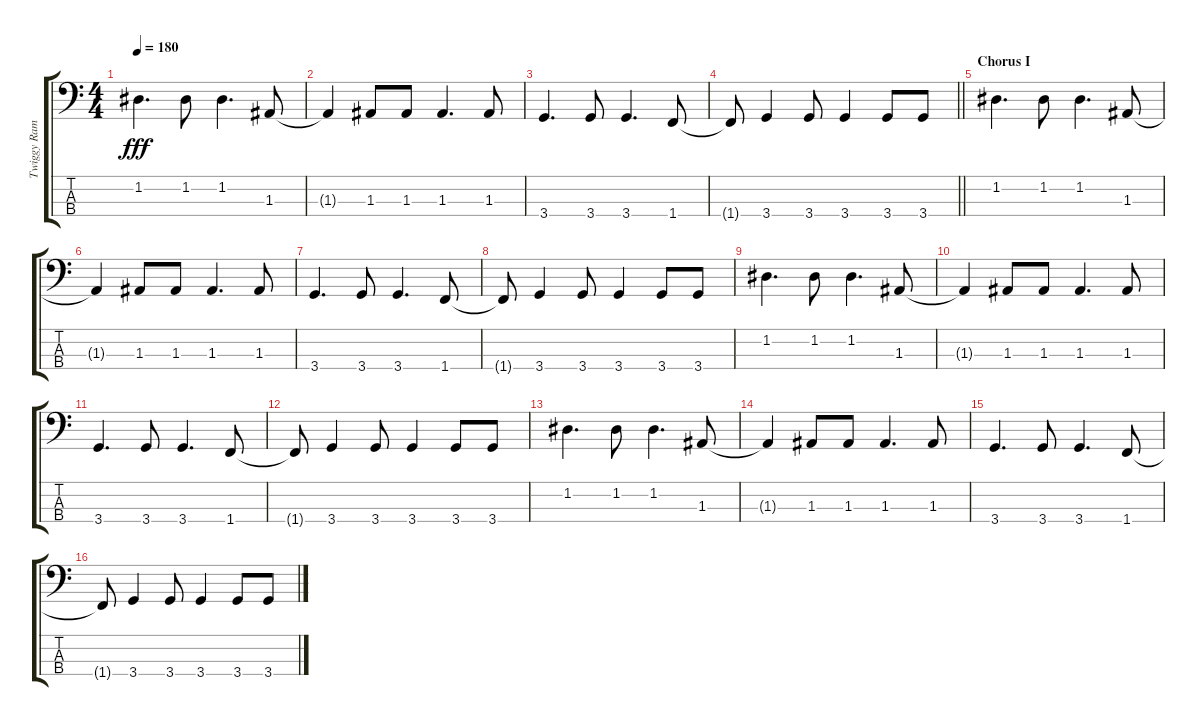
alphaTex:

\track ("Twiggy Ramirez" "Twiggy Ram") {instrument electricbassfinger}
\staff {score tabs}
\tuning (G2 D2 A1 E1) {hide}
\ts (4 4)
\tempo 180
\clef f4
\ks c
1.2.4{d dy fff} 1.2.8 1.2.4{d} 1.3.8 |
1.3{t}.4 1.3.8 1.3.8 1.3.4{d} 1.3.8 |
3.4.4{d} 3.4.8 3.4.4{d} 1.4.8 |
\barLineRight lightlight
1.4{t}.8 3.4.4 3.4.8 3.4.4 3.4.8 3.4.8 |
\section ("" "Chorus I")
1.2.4{d} 1.2.8 1.2.4{d} 1.3.8 |
1.3{t}.4 1.3.8 1.3.8 1.3.4{d} 1.3.8 |
3.4.4{d} 3.4.8 3.4.4{d} 1.4.8 |
1.4{t}.8 3.4.4 3.4.8 3.4.4 3.4.8 3.4.8 |
1.2.4{d} 1.2.8 1.2.4{d} 1.3.8 |
1.3{t}.4 1.3.8 1.3.8 1.3.4{d} 1.3.8 |
3.4.4{d} 3.4.8 3.4.4{d} 1.4.8 |
1.4{t}.8 3.4.4 3.4.8 3.4.4 3.4.8 3.4.8 |
1.2.4{d} 1.2.8 1.2.4{d} 1.3.8 |
1.3{t}.4 1.3.8 1.3.8 1.3.4{d} 1.3.8 |
3.4.4{d} 3.4.8 3.4.4{d} 1.4.8 |
1.4{t}.8 3.4.4 3.4.8 3.4.4 3.4.8 3.4.8
